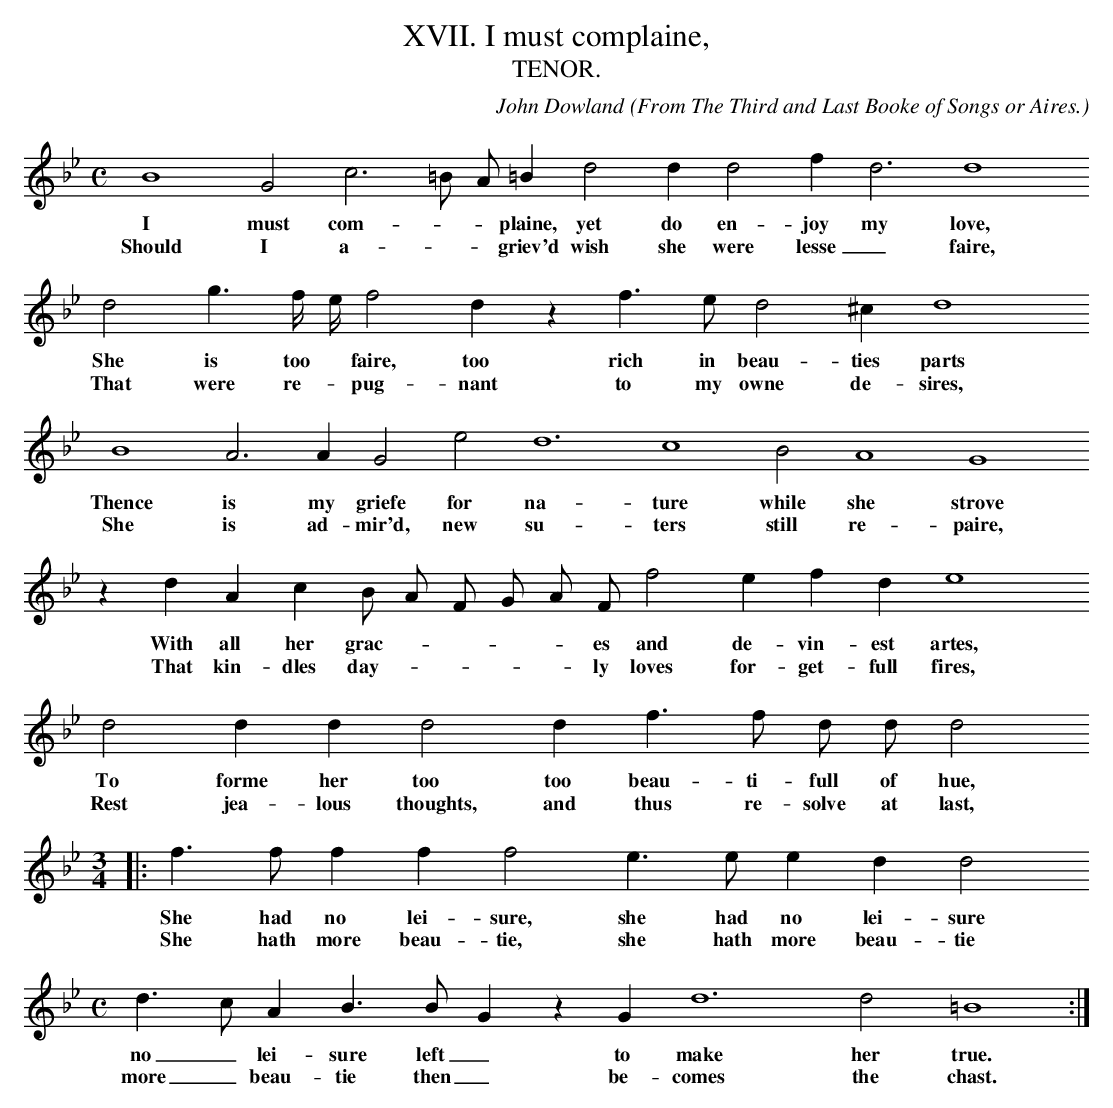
X:1
T:XVII. I must complaine,
T:TENOR.
C: John Dowland
O: From The Third and Last Booke of Songs or Aires.
O: Newly composed to sing to the Lute, Orpharion, or viols,
O: and a dialogue for a base and meane Lute with five voices to sing thereto.
M:C
L:1/4
K:G min -8va
B4 G2 c3 =B/ A/ =B d2 d d2 f d3 d4
w: I must com- * * plaine, yet do en- joy my love,
w: Should I a- * *  griev'd wish she were lesse _ faire,
d2 g3/2 f// e// f2 d z f > e d2 ^c d4
w: She is too * faire, too rich in beau- ties parts
w: That were re- * pug- nant to my owne de- sires,
B4 A3 A G2 e2 d6 c4 B2 A4 G4
w: Thence is my griefe for na- ture while she strove
w: She is ad- mir'd, new su- ters still re- paire,
z d A c B/ A/ F/ G/ A/ F/ f2 e f d e4
w: With all her grac-  * * * * es and de- vin- est artes,
w: That kin- dles day- * * * * ly loves for- get- full fires,
d2 d d d2 d f > f d/ d/ d2
w: To forme her too too beau- ti- full of hue,
w: Rest jea- lous thoughts, and thus re- solve at last,
M:3/4
|:f > f f f f2 e > e e d d2
w: She had no lei- sure, she had no lei- sure
w: She hath more beau- tie, she hath more beau- tie
M: C
d > c A B > B G z G d6 d2 =B4 :|
w: no _ lei- sure left _ to make her true.
w: more _ beau- tie then _ be- comes the chast.
